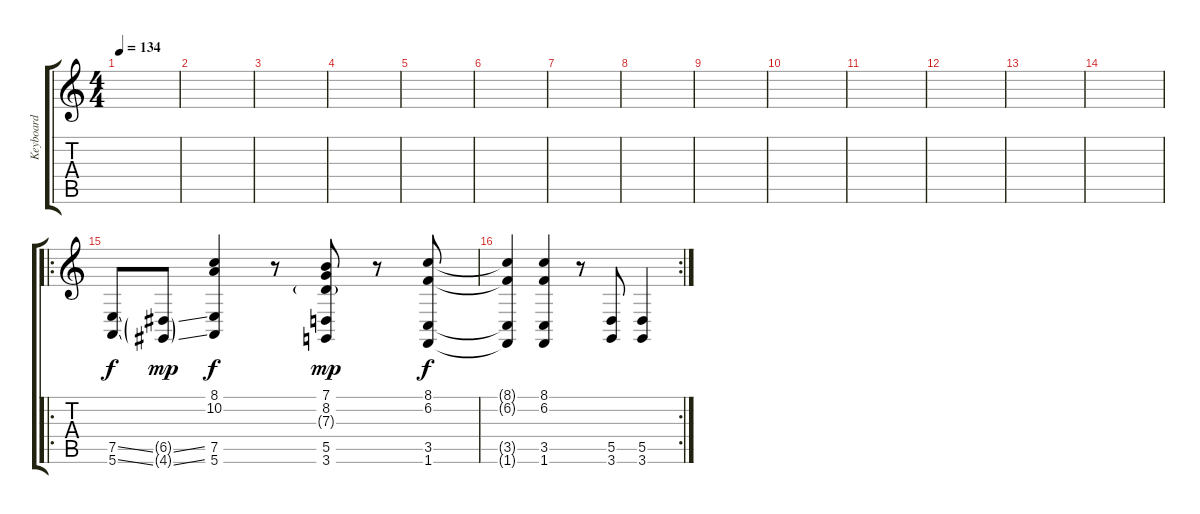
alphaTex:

\track ("Keyboard" "Keyboard") {instrument lead2sawtooth}
\staff {score tabs}
\tuning (E4 B3 G3 D3 A2 E2) {hide}
\ts (4 4)
\tempo 134
\clef g2
\ks c
|
|
|
|
|
|
|
|
|
|
|
|
|
|
\ro
(7.5{ss} 5.6{ss}).8{volume 13} (6.5{ss g} 4.6{ss g}).8{dy mp} (8.1 10.2 7.5 5.6).4{dy f} r.8 (7.1 8.2 7.3{g} 5.5 3.6).8{dy mp} r.8 (8.1 6.2 3.5 1.6).8{dy f} |
\rc 2
(8.1{t} 6.2{t} 3.5{t} 1.6{t}).4 (8.1 6.2 3.5 1.6).4 r.8 (5.5 3.6).8 (5.5 3.6).4
